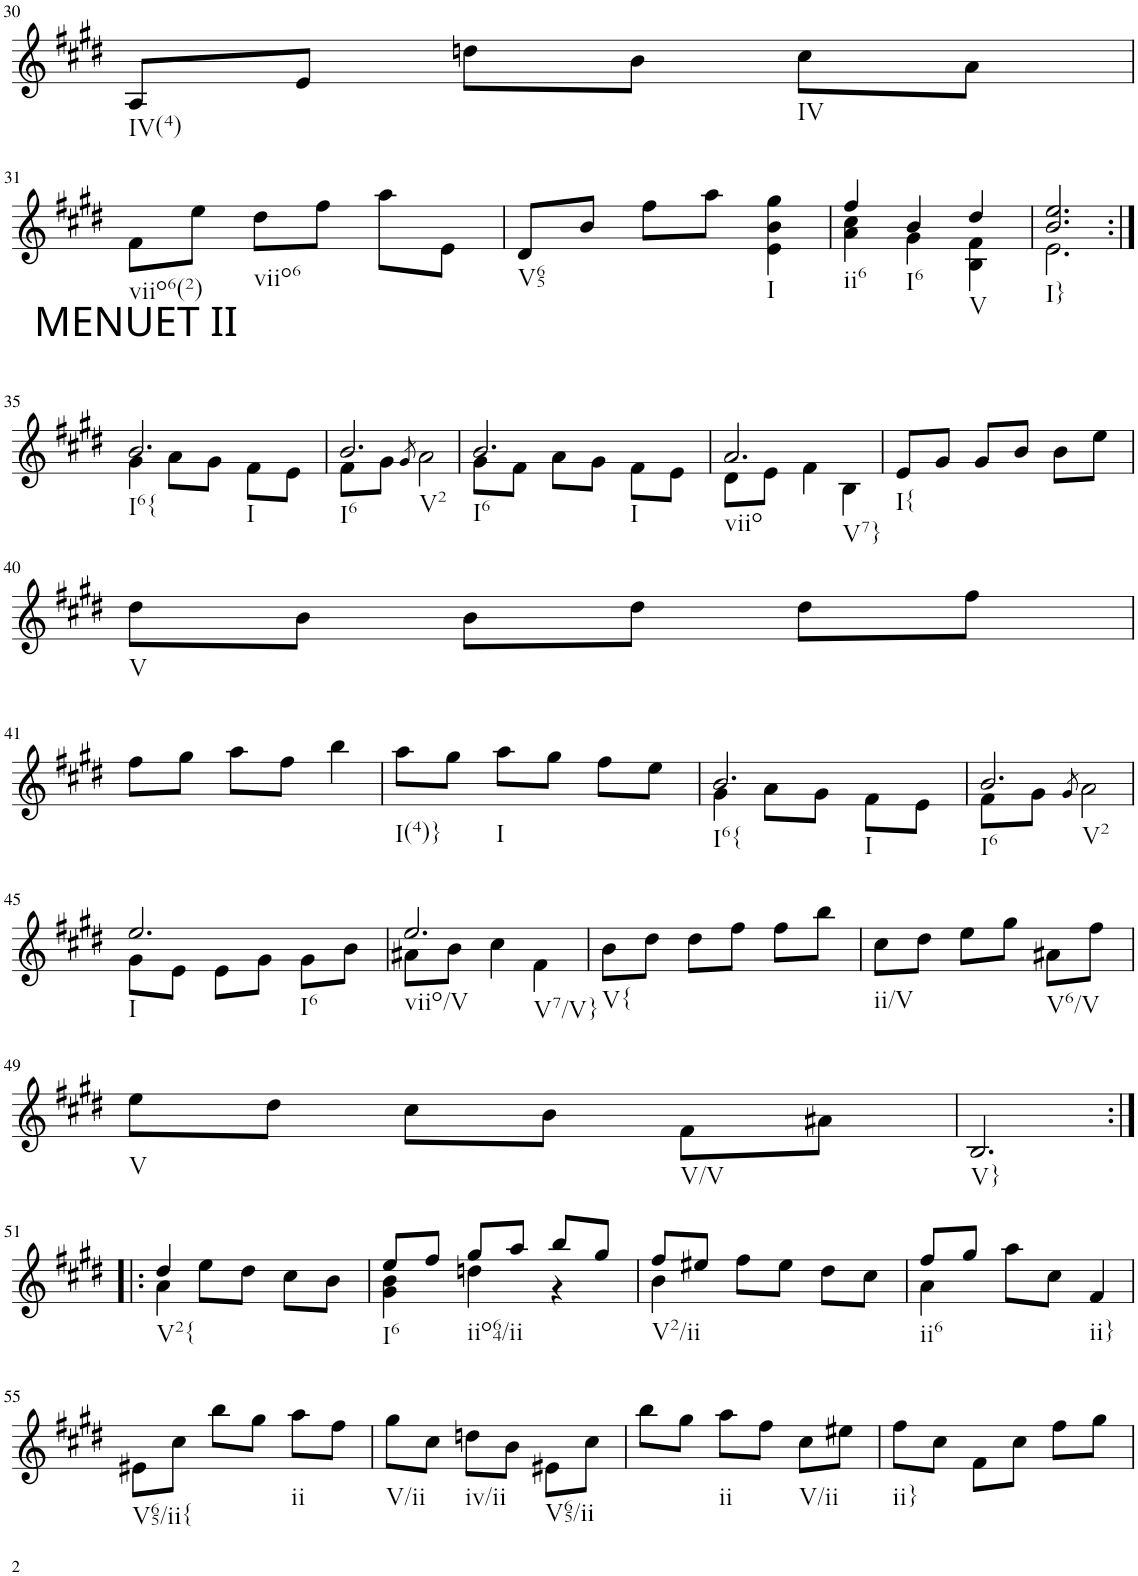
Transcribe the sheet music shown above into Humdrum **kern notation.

**kern
*part1
*staff1
*I"Violin
*I'Vln.
!!LO:PB:g=z
*clefG2
*k[f#c#g#d#]
*M3/4
=30
!LO:TX:b:t=IV(4)
8A/L
8e/J
8ddn\L
8b\J
!LO:TX:b:t=IV
8cc#\L
8a\J
!!LO:LB:g=z
=31
!LO:TX:b:t=viio6(2)
8f#\L
8ee\J
!LO:TX:b:t=viio6
8dd#\L
8ff#\J
8aa\L
8e\J
=32
*^
!LO:TX:b:t=V65	!
8d#/L	2ryy
8b/J	.
8ff#\L	.
8aa\J	.
!LO:TX:b:t=I	!
4ryy	4e\ 4b\ 4gg#\
=33	=33
!LO:TX:b:t=ii6	!
4ff#/	4a\ 4cc#\
!LO:TX:b:t=I6	!
4b/	4g#\
!LO:TX:b:t=V	!
4dd#/	4B\ 4f#\
=34	=34
!LO:TX:b:t=I}	!
2.b/ 2.ee/	2.e\
!!LO:LB:g=z	!!
=35:|!	=35:|!
!LO:TX:a:t=MENUET II	!
!LO:TX:b:t=I6{	!
!LO:TX:b:t=I	!
2.b/	4g#\
.	8a\L
.	8g#\J
.	8f#\L
.	8e\J
=36	=36
!LO:TX:b:t=I6	!
!LO:TX:b:t=V2	!
2.b/	8f#\L
.	8g#\J
.	8qg#/
.	2a\
=37	=37
!LO:TX:b:t=I6	!
!LO:TX:b:t=I	!
2.b/	8g#\L
.	8f#\J
.	8a\L
.	8g#\J
.	8f#\L
.	8e\J
=38	=38
!LO:TX:b:t=viio	!
!LO:TX:b:t=V7}	!
2.a/	8d#\L
.	8e\J
.	4f#\
.	4B\
=39	=39
!LO:TX:b:t=I{	!
*v	*v
8e/L
8g#/J
8g#/L
8b/J
8b\L
8ee\J
!!LO:LB:g=z
=40
!LO:TX:b:t=V
8dd#\L
8b\J
8b\L
8dd#\J
8dd#\L
8ff#\J
!!LO:LB:g=z
=41
*^
2.ryy	8ff#\L
.	8gg#\J
.	8aa\L
.	8ff#\J
.	4bb\
=42	=42
!LO:TX:b:t=I(4)}	!
!LO:TX:b:t=I	!
2.ryy	8aa\L
.	8gg#\J
.	8aa\L
.	8gg#\J
.	8ff#\L
.	8ee\J
=43	=43
!LO:TX:b:t=I6{	!
!LO:TX:b:t=I	!
2.b/	4g#\
.	8a\L
.	8g#\J
.	8f#\L
.	8e\J
=44	=44
!LO:TX:b:t=I6	!
!LO:TX:b:t=V2	!
2.b/	8f#\L
.	8g#\J
.	8qg#/
.	2a\
!!LO:LB:g=z	!!
=45	=45
!LO:TX:b:t=I	!
!LO:TX:b:t=I6	!
2.ee/	8g#\L
.	8e\J
.	8e\L
.	8g#\J
.	8g#\L
.	8b\J
=46	=46
!LO:TX:b:t=viio/V	!
!LO:TX:b:t=V7/V}	!
2.ee/	8a#X\L
.	8b\J
.	4cc#\
.	4f#\
=47	=47
!LO:TX:b:t=V{	!
2.ryy	8b\L
.	8dd#\J
.	8dd#\L
.	8ff#\J
.	8ff#\L
.	8bb\J
=48	=48
!LO:TX:b:t=ii/V	!
!LO:TX:b:t=V6/V	!
2.ryy	8cc#\L
.	8dd#\J
.	8ee\L
.	8gg#\J
.	8a#X\L
.	8ff#\J
!!LO:LB:g=z	!!
=49	=49
!LO:TX:b:t=V	!
!LO:TX:b:t=V/V	!
2.ryy	8ee\L
.	8dd#\J
.	8cc#\L
.	8b\J
.	8f#\L
.	8a#X\J
=50	=50
!LO:TX:b:t=V}	!
*v	*v
2.B/
!!LO:LB:g=z
=51:|!|:
*^
!LO:TX:b:t=V2{	!
4dd#/	4a\
8ee\L	2ryy
8dd#\J	.
8cc#\L	.
8b\J	.
=52	=52
!LO:TX:b:t=I6	!
8ee/L	4g#\ 4b\
8ff#/J	.
!LO:TX:b:t=iio64/ii	!
8gg#/L	4ddn\
8aa/J	.
8bb/L	4r
8gg#/J	.
=53	=53
!LO:TX:b:t=V2/ii	!
8ff#/L	4b\
8ee#X/J	.
8ff#\L	2ryy
8ee#\J	.
8dd#\L	.
8cc#\J	.
=54	=54
!LO:TX:b:t=ii6	!
8ff#/L	4a\
8gg#/J	.
8aa\L	2ryy
8cc#\J	.
!LO:TX:b:t=ii}	!
4f#/	.
!!LO:LB:g=z	!!
=55	=55
!LO:TX:b:t=V65/ii{	!
!LO:TX:b:t=ii	!
2.ryy	8e#X\L
.	8cc#\J
.	8bb\L
.	8gg#\J
.	8aa\L
.	8ff#\J
=56	=56
!LO:TX:b:t=V/ii	!
!LO:TX:b:t=iv/ii	!
!LO:TX:b:t=V65/ii	!
2.ryy	8gg#\L
.	8cc#\J
.	8ddn\L
.	8b\J
.	8e#X\L
.	8cc#\J
=57	=57
!LO:TX:b:t=ii	!
!LO:TX:b:t=V/ii	!
2.ryy	8bb\L
.	8gg#\J
.	8aa\L
.	8ff#\J
.	8cc#\L
.	8ee#X\J
=58	=58
!LO:TX:b:t=ii}	!
2.ryy	8ff#\L
.	8cc#\J
.	8f#\L
.	8cc#\J
.	8ff#\L
.	8gg#\J
*v	*v
=
*-
